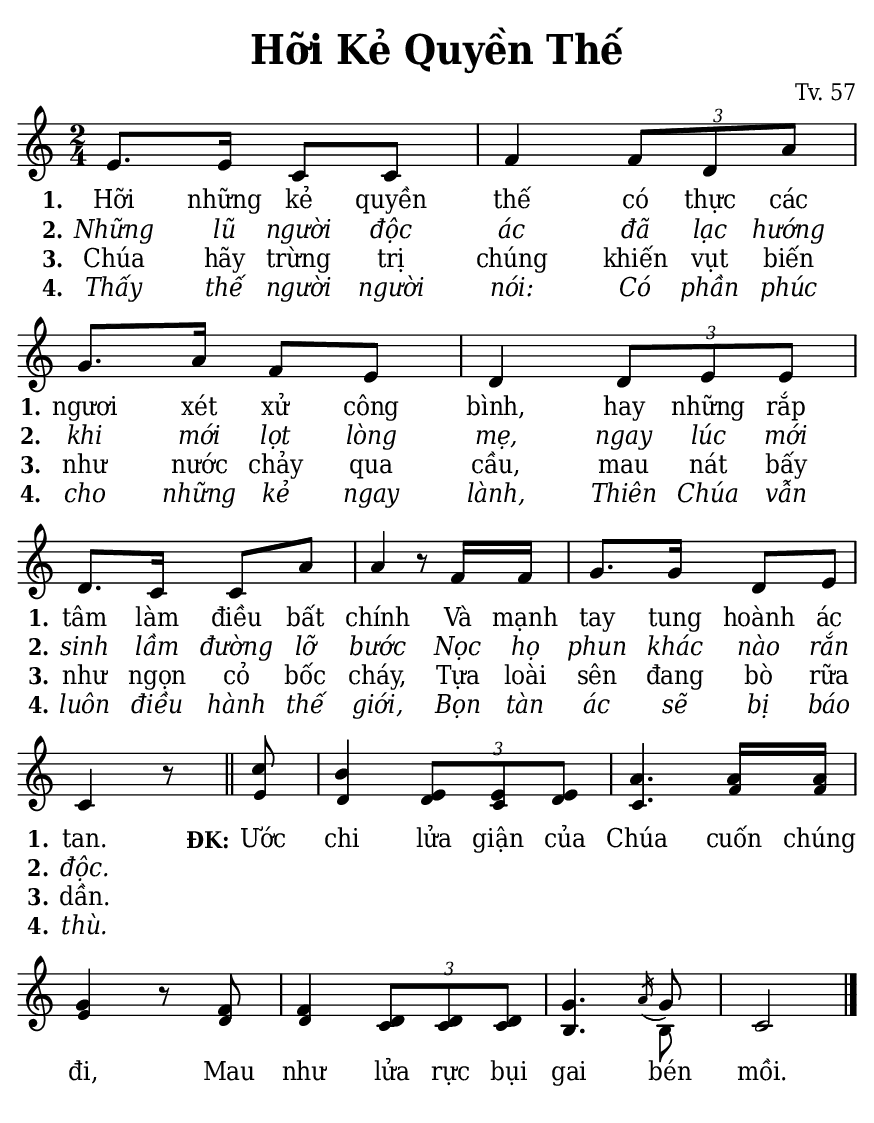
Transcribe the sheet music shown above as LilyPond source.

% Cài đặt chung\
\version "2.22.1"
\include "english.ly"

\header {
  title = \markup { \fontsize #1 "Hỡi Kẻ Quyền Thế" }
  composer = "Tv. 57"
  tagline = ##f
}

% Nhạc phiên khúc
nhacPhienKhucSop = \relative c' {
  e8. e16 c8 c |
  f4 \tuplet 3/2 { f8 d a' } |
  g8. a16 f8 e |
  d4 \tuplet 3/2 { d8 e e } |
  d8. c16 c8 a' |
  a4 r8 f16 f |
  g8. g16 d8 e |
  c4 r8 \bar "||"
  
  <> \tweak extra-offset #'(-6.5 . -2.6) _\markup { \bold "ĐK:" }
  c'8 |
  b4 \tuplet 3/2 { e,8 e e } |
  a4. a16 a |
  g4 r8 f |
  f4 \tuplet 3/2 { d8 d d } |
  g4. \slashedGrace { a16 _( } g8) |
  c,2 \bar "|."
}

nhacPhienKhucAlto = \relative c' {
  R2*7
  r4.
  e8 |
  d4 \tuplet 3/2 { d8 c d } |
  c4. f16 f |
  e4 r8 d |
  d4 \tuplet 3/2 { c8 c c } |
  b4. b8 |
  c2
}

% Lời phiên khúc
loiPhienKhucSop = \lyrics {
  <<
    {
      \set stanza = "1."
      Hỡi những kẻ quyền thế
      có thực các ngươi xét xử công bình,
      hay những rắp tâm làm điều bất chính
      Và mạnh tay tung hoành ác tan.
    }
    \new Lyrics {
	    \set associatedVoice = "beSop"
	    \set stanza = "2."
      \override Lyrics.LyricText.font-shape = #'italic
	    Những lũ người độc ác đã lạc hướng
	    khi mới lọt lòng mẹ,
	    ngay lúc mới sinh lầm đường lỡ bước
	    Nọc họ phun khác nào rắn độc.
    }
    \new Lyrics {
	    \set associatedVoice = "beSop"
	    \set stanza = "3."
	    Chúa hãy trừng trị chúng
	    khiến vụt biến như nước chảy qua cầu,
	    mau nát bấy như ngọn cỏ bốc cháy,
	    Tựa loài sên đang bò rữa dần.
    }
    \new Lyrics {
	    \set associatedVoice = "beSop"
	    \set stanza = "4."
      \override Lyrics.LyricText.font-shape = #'italic
	    Thấy thế người người nói:
	    Có phần phúc cho những kẻ ngay lành,
	    Thiên Chúa vẫn luôn điều hành thế giới,
	    Bọn tàn ác sẽ bị báo thù.
    }
  >>
  %\set stanza = "ĐK:"
  \set stanza = ""
  Ước chi lửa giận của Chúa cuốn chúng đi,
  Mau như lửa rực bụi gai bén mồi.
}

% Dàn trang
\paper {
  #(set-paper-size "a5")
  top-margin = 3\mm
  bottom-margin = 3\mm
  left-margin = 3\mm
  right-margin = 3\mm
  indent = #0
  #(define fonts
	 (make-pango-font-tree "Deja Vu Serif Condensed"
	 		       "Deja Vu Serif Condensed"
			       "Deja Vu Serif Condensed"
			       (/ 20 20)))
  print-page-number = ##f
  system-system-spacing = #'((basic-distance . 0.1) (padding . 2))
}

TongNhip = {
  \key c \major \time 2/4
  \set Timing.beamExceptions = #'()
  \set Timing.baseMoment = #(ly:make-moment 1/4)
}

% mã nguồn cho những chức năng chưa hỗ trợ trong phiên bản lilypond hiện tại
% cung cấp bởi cộng đồng lilypond khi gửi email đến lilypond-user@gnu.org
% Đổi kích thước nốt cho bè phụ
notBePhu =
#(define-music-function (font-size music) (number? ly:music?)
   (for-some-music
     (lambda (m)
       (if (music-is-of-type? m 'rhythmic-event)
           (begin
             (set! (ly:music-property m 'tweaks)
                   (cons `(font-size . ,font-size)
                         (ly:music-property m 'tweaks)))
             #t)
           #f))
     music)
   music)

% in số phiên khúc trên mỗi dòng
#(define (add-grob-definition grob-name grob-entry)
    (set! all-grob-descriptions
          (cons ((@@ (lily) completize-grob-entry)
                 (cons grob-name grob-entry))
                all-grob-descriptions)))

#(add-grob-definition
   'StanzaNumberSpanner
   `((direction . ,LEFT)
     (font-series . bold)
     (padding . 1)
     (side-axis . ,X)
     (stencil . ,ly:text-interface::print)
     (X-offset . ,ly:side-position-interface::x-aligned-side)
     (Y-extent . ,grob::always-Y-extent-from-stencil)
     (meta . ((class . Spanner)
              (interfaces . (font-interface
                             side-position-interface
                             stanza-number-interface
                             text-interface))))))

\layout {
   \context {
     \Global
     \grobdescriptions #all-grob-descriptions
   }
   \context {
     \Score
     \remove Stanza_number_align_engraver
     \consists
       #(lambda (context)
          (let ((texts '())
                (syllables '()))
            (make-engraver
             (acknowledgers
              ((stanza-number-interface engraver grob source-engraver)
                 (set! texts (cons grob texts)))
              ((lyric-syllable-interface engraver grob source-engraver)
                 (set! syllables (cons grob syllables))))
             ((stop-translation-timestep engraver)
                (for-each
                 (lambda (text)
                   (for-each
                    (lambda (syllable)
                      (ly:pointer-group-interface::add-grob text
'side-support-elements syllable))
                    syllables))
                 texts)
                (set! syllables '())))))
   }
   \context {
     \Lyrics
     \remove Stanza_number_engraver
     \consists
       #(lambda (context)
          (let ((text #f)
                (last-stanza #f))
            (make-engraver
             ((process-music engraver)
                (let ((stanza (ly:context-property context 'stanza #f)))
                  (if (and stanza (not (equal? stanza last-stanza)))
                      (let ((column (ly:context-property context
'currentCommandColumn)))
                        (set! last-stanza stanza)
                        (if text
                            (ly:spanner-set-bound! text RIGHT column))

                        (set! text (ly:engraver-make-grob engraver
'StanzaNumberSpanner '()))
                        (ly:grob-set-property! text 'text stanza)
                        (ly:spanner-set-bound! text LEFT column)))))
             ((finalize engraver)
                (if text
                    (let ((column (ly:context-property context
'currentCommandColumn)))
                      (ly:spanner-set-bound! text RIGHT column)))))))
     \override StanzaNumberSpanner.horizon-padding = 10000
   }
}
% kết thúc mã nguồn

\score {
  \new ChoirStaff <<
    \new Staff \with {
        \consists "Merge_rests_engraver"
        printPartCombineTexts = ##f
      }
      <<
      \new Voice \TongNhip \partCombine 
        \nhacPhienKhucSop
        \notBePhu -1 { \nhacPhienKhucAlto }
      \new NullVoice = beSop \nhacPhienKhucSop
      \new Lyrics \lyricsto beSop \loiPhienKhucSop
      >>
  >>
  \layout {
    \override Lyrics.LyricSpace.minimum-distance = #2
    \override Score.BarNumber.break-visibility = ##(#f #f #f)
    \override Score.SpacingSpanner.uniform-stretching = ##t
  } 
}
